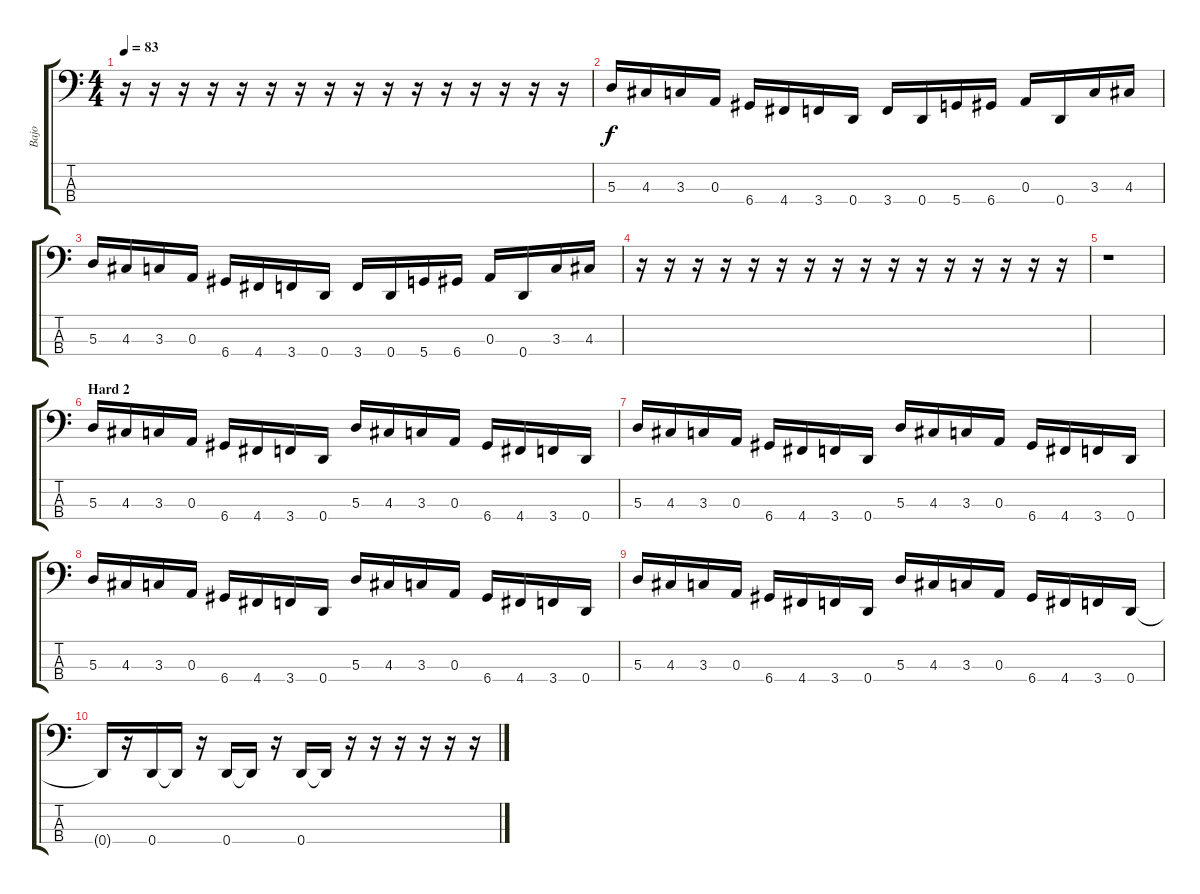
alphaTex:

\track ("Bajo" "Bajo") {instrument acousticguitarnylon}
\staff {score tabs}
\tuning (G2 D2 A1 D1) {hide}
\ts (4 4)
\tempo 83
\clef f4
\ks c
r.16{dy f} r.16 r.16 r.16 r.16 r.16 r.16 r.16 r.16 r.16 r.16 r.16 r.16 r.16 r.16 r.16 |
5.3.16 4.3.16 3.3.16 0.3.16 6.4.16 4.4.16 3.4.16 0.4.16 3.4.16 0.4.16 5.4.16 6.4.16 0.3.16 0.4.16 3.3.16 4.3.16 |
5.3.16 4.3.16 3.3.16 0.3.16 6.4.16 4.4.16 3.4.16 0.4.16 3.4.16 0.4.16 5.4.16 6.4.16 0.3.16 0.4.16 3.3.16 4.3.16 |
r.16 r.16 r.16 r.16 r.16 r.16 r.16 r.16 r.16 r.16 r.16 r.16 r.16 r.16 r.16 r.16 |
r.1 |
\section ("" "Hard 2")
5.3.16 4.3.16 3.3.16 0.3.16 6.4.16 4.4.16 3.4.16 0.4.16 5.3.16 4.3.16 3.3.16 0.3.16 6.4.16 4.4.16 3.4.16 0.4.16 |
5.3.16 4.3.16 3.3.16 0.3.16 6.4.16 4.4.16 3.4.16 0.4.16 5.3.16 4.3.16 3.3.16 0.3.16 6.4.16 4.4.16 3.4.16 0.4.16 |
5.3.16 4.3.16 3.3.16 0.3.16 6.4.16 4.4.16 3.4.16 0.4.16 5.3.16 4.3.16 3.3.16 0.3.16 6.4.16 4.4.16 3.4.16 0.4.16 |
5.3.16 4.3.16 3.3.16 0.3.16 6.4.16 4.4.16 3.4.16 0.4.16 5.3.16 4.3.16 3.3.16 0.3.16 6.4.16 4.4.16 3.4.16 0.4.16 |
0.4{t}.16 r.16 0.4.16 0.4{t}.16 r.16 0.4.16 0.4{t}.16 r.16 0.4.16 0.4{t}.16 r.16 r.16 r.16 r.16 r.16 r.16
